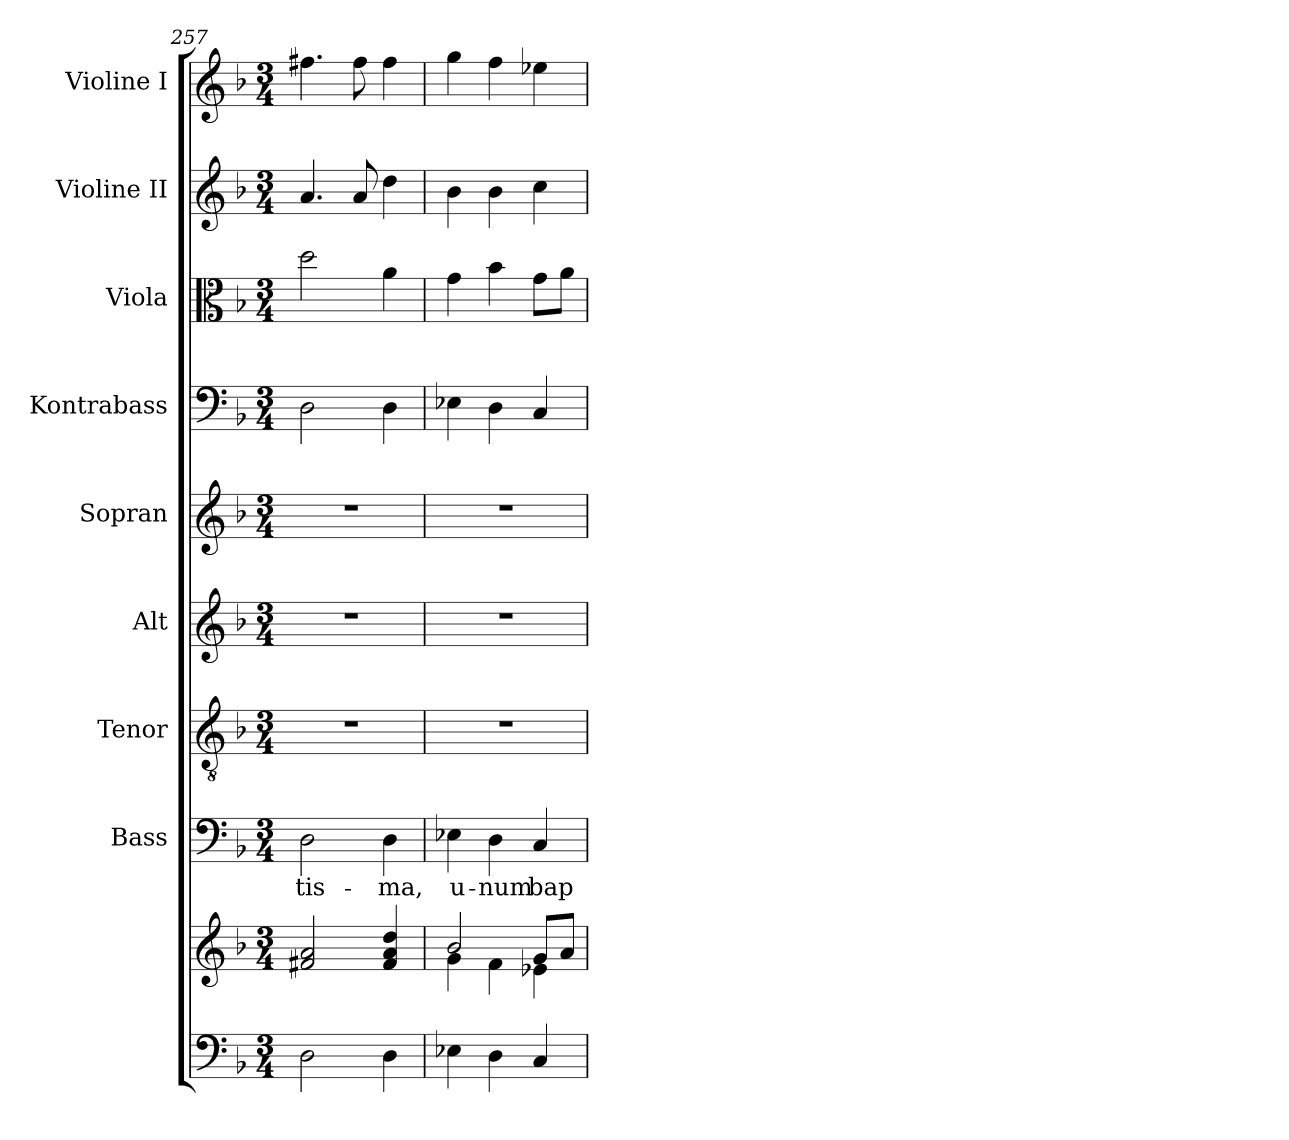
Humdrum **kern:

**kern	**kern	**kern	**text	**kern	**kern	**kern	**kern	**kern	**kern	**kern
*part9	*part9	*part8	*part8	*part7	*part6	*part5	*part4	*part3	*part2	*part1
*staff10	*staff9	*staff8	*staff8	*staff7	*staff6	*staff5	*staff4	*staff3	*staff2	*staff1
*	*	*I"Bass	*	*I"Tenor	*I"Alt	*I"Sopran	*I"Kontrabass	*I"Viola	*I"Violine II	*I"Violine I
*	*	*I'B.	*	*I'T.	*I'A.	*I'S.	*I'Kb.	*I'Vla.	*I'Vl. II	*I'Vl. I
*clefF4	*clefG2	*clefF4	*	*clefGv2	*clefG2	*clefG2	*clefF4	*clefC3	*clefG2	*clefG2
*	*	*	*	*	*	*	*ITrd7c12	*	*	*
*k[b-]	*k[b-]	*k[b-]	*	*k[b-]	*k[b-]	*k[b-]	*k[b-]	*k[b-]	*k[b-]	*k[b-]
*F:	*F:	*F:	*	*F:	*F:	*F:	*F:	*F:	*F:	*F:
*M3/4	*M3/4	*M3/4	*	*M3/4	*M3/4	*M3/4	*M3/4	*M3/4	*M3/4	*M3/4
=257	=257	=257	=257	=257	=257	=257	=257	=257	=257	=257
!	!	!	!LO:LY:b	!	!	!	!	!	!	!
2D\	2f#X/ 2a/	2D\	-tis-	2.r	2.r	2.r	2DD\	2dd\	4.a/	4.ff#X\
.	.	.	.	.	.	.	.	.	8a/	8ff#\
!	!	!	!LO:LY:b	!	!	!	!	!	!	!
4D\	4f#/ 4a/ 4dd/	4D\	-ma,	.	.	.	4DD\	4a\	4dd\	4ff#\
=258	=258	=258	=258	=258	=258	=258	=258	=258	=258	=258
*	*^	*	*	*	*	*	*	*	*	*
!	!	!	!	!LO:LY:b	!	!	!	!	!	!	!
4E-X\	2b-/	4g\	4E-X\	u-	2.r	2.r	2.r	4EE-X\	4g\	4b-\	4gg\
!	!	!	!	!LO:LY:b	!	!	!	!	!	!	!
4D\	.	4f\	4D\	-num	.	.	.	4DD\	4b-\	4b-\	4ff\
!	!	!	!	!LO:LY:b	!	!	!	!	!	!	!
4C/	8g/L	4e-X\	4C/	bap-	.	.	.	4CC/	8g\L	4cc\	4ee-X\
.	8a/J	.	.	.	.	.	.	.	8a\J	.	.
*	*v	*v	*	*	*	*	*	*	*	*	*
=	=	=	=	=	=	=	=	=	=	=
*-	*-	*-	*-	*-	*-	*-	*-	*-	*-	*-
